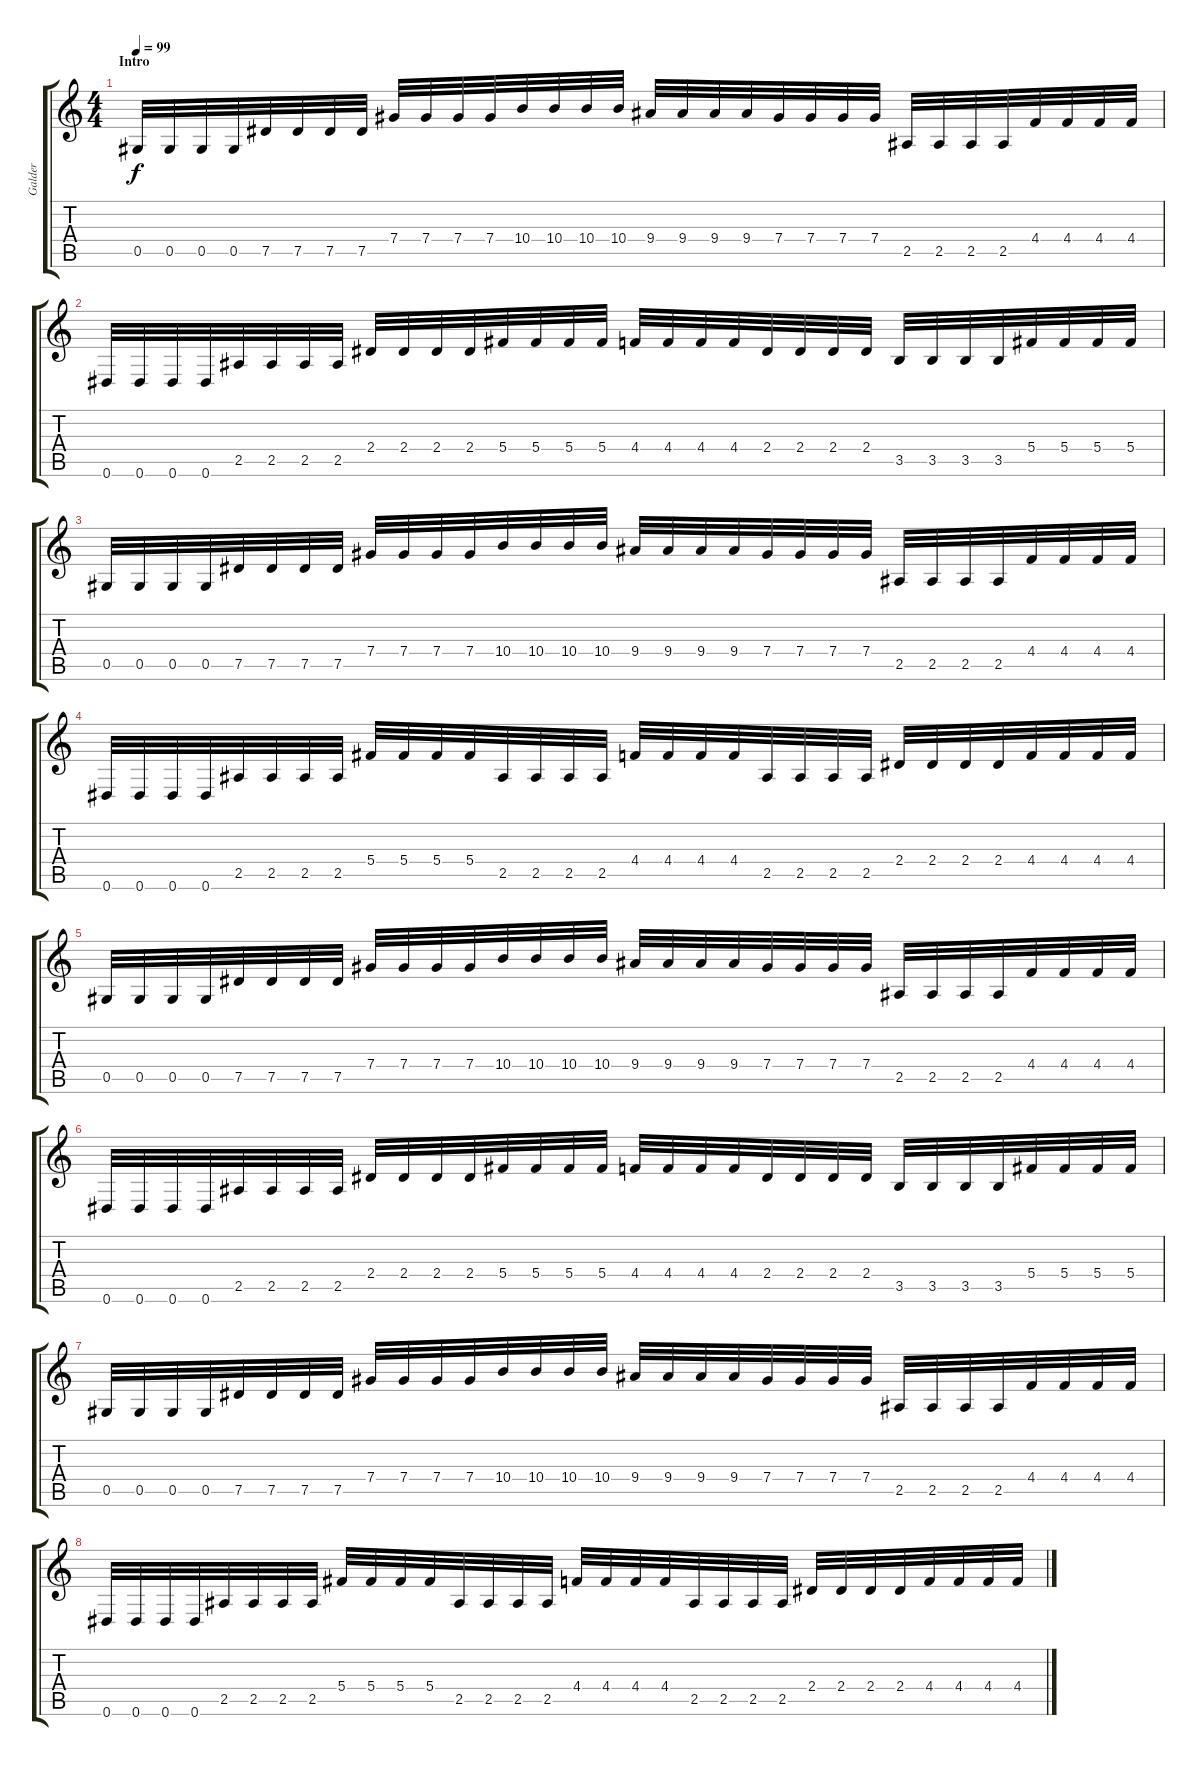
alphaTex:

\track ("Galder" "Galder") {instrument distortionguitar}
\staff {score tabs}
\tuning (Eb4 Bb3 Gb3 Db3 Ab2 Eb2) {hide}
\ts (4 4)
\section ("" "Intro")
\tempo 99
\clef g2
\ks c
0.5.32{dy f instrument distortionguitar} 0.5.32 0.5.32 0.5.32 7.5.32 7.5.32 7.5.32 7.5.32 7.4.32 7.4.32 7.4.32 7.4.32 10.4.32 10.4.32 10.4.32 10.4.32 9.4.32 9.4.32 9.4.32 9.4.32 7.4.32 7.4.32 7.4.32 7.4.32 2.5.32 2.5.32 2.5.32 2.5.32 4.4.32 4.4.32 4.4.32 4.4.32 |
0.6.32 0.6.32 0.6.32 0.6.32 2.5.32 2.5.32 2.5.32 2.5.32 2.4.32 2.4.32 2.4.32 2.4.32 5.4.32 5.4.32 5.4.32 5.4.32 4.4.32 4.4.32 4.4.32 4.4.32 2.4.32 2.4.32 2.4.32 2.4.32 3.5.32 3.5.32 3.5.32 3.5.32 5.4.32 5.4.32 5.4.32 5.4.32 |
0.5.32 0.5.32 0.5.32 0.5.32 7.5.32 7.5.32 7.5.32 7.5.32 7.4.32 7.4.32 7.4.32 7.4.32 10.4.32 10.4.32 10.4.32 10.4.32 9.4.32 9.4.32 9.4.32 9.4.32 7.4.32 7.4.32 7.4.32 7.4.32 2.5.32 2.5.32 2.5.32 2.5.32 4.4.32 4.4.32 4.4.32 4.4.32 |
0.6.32 0.6.32 0.6.32 0.6.32 2.5.32 2.5.32 2.5.32 2.5.32 5.4.32 5.4.32 5.4.32 5.4.32 2.5.32 2.5.32 2.5.32 2.5.32 4.4.32 4.4.32 4.4.32 4.4.32 2.5.32 2.5.32 2.5.32 2.5.32 2.4.32 2.4.32 2.4.32 2.4.32 4.4.32 4.4.32 4.4.32 4.4.32 |
0.5.32 0.5.32 0.5.32 0.5.32 7.5.32 7.5.32 7.5.32 7.5.32 7.4.32 7.4.32 7.4.32 7.4.32 10.4.32 10.4.32 10.4.32 10.4.32 9.4.32 9.4.32 9.4.32 9.4.32 7.4.32 7.4.32 7.4.32 7.4.32 2.5.32 2.5.32 2.5.32 2.5.32 4.4.32 4.4.32 4.4.32 4.4.32 |
0.6.32 0.6.32 0.6.32 0.6.32 2.5.32 2.5.32 2.5.32 2.5.32 2.4.32 2.4.32 2.4.32 2.4.32 5.4.32 5.4.32 5.4.32 5.4.32 4.4.32 4.4.32 4.4.32 4.4.32 2.4.32 2.4.32 2.4.32 2.4.32 3.5.32 3.5.32 3.5.32 3.5.32 5.4.32 5.4.32 5.4.32 5.4.32 |
0.5.32 0.5.32 0.5.32 0.5.32 7.5.32 7.5.32 7.5.32 7.5.32 7.4.32 7.4.32 7.4.32 7.4.32 10.4.32 10.4.32 10.4.32 10.4.32 9.4.32 9.4.32 9.4.32 9.4.32 7.4.32 7.4.32 7.4.32 7.4.32 2.5.32 2.5.32 2.5.32 2.5.32 4.4.32 4.4.32 4.4.32 4.4.32 |
0.6.32 0.6.32 0.6.32 0.6.32 2.5.32 2.5.32 2.5.32 2.5.32 5.4.32 5.4.32 5.4.32 5.4.32 2.5.32 2.5.32 2.5.32 2.5.32 4.4.32 4.4.32 4.4.32 4.4.32 2.5.32 2.5.32 2.5.32 2.5.32 2.4.32 2.4.32 2.4.32 2.4.32 4.4.32 4.4.32 4.4.32 4.4.32
